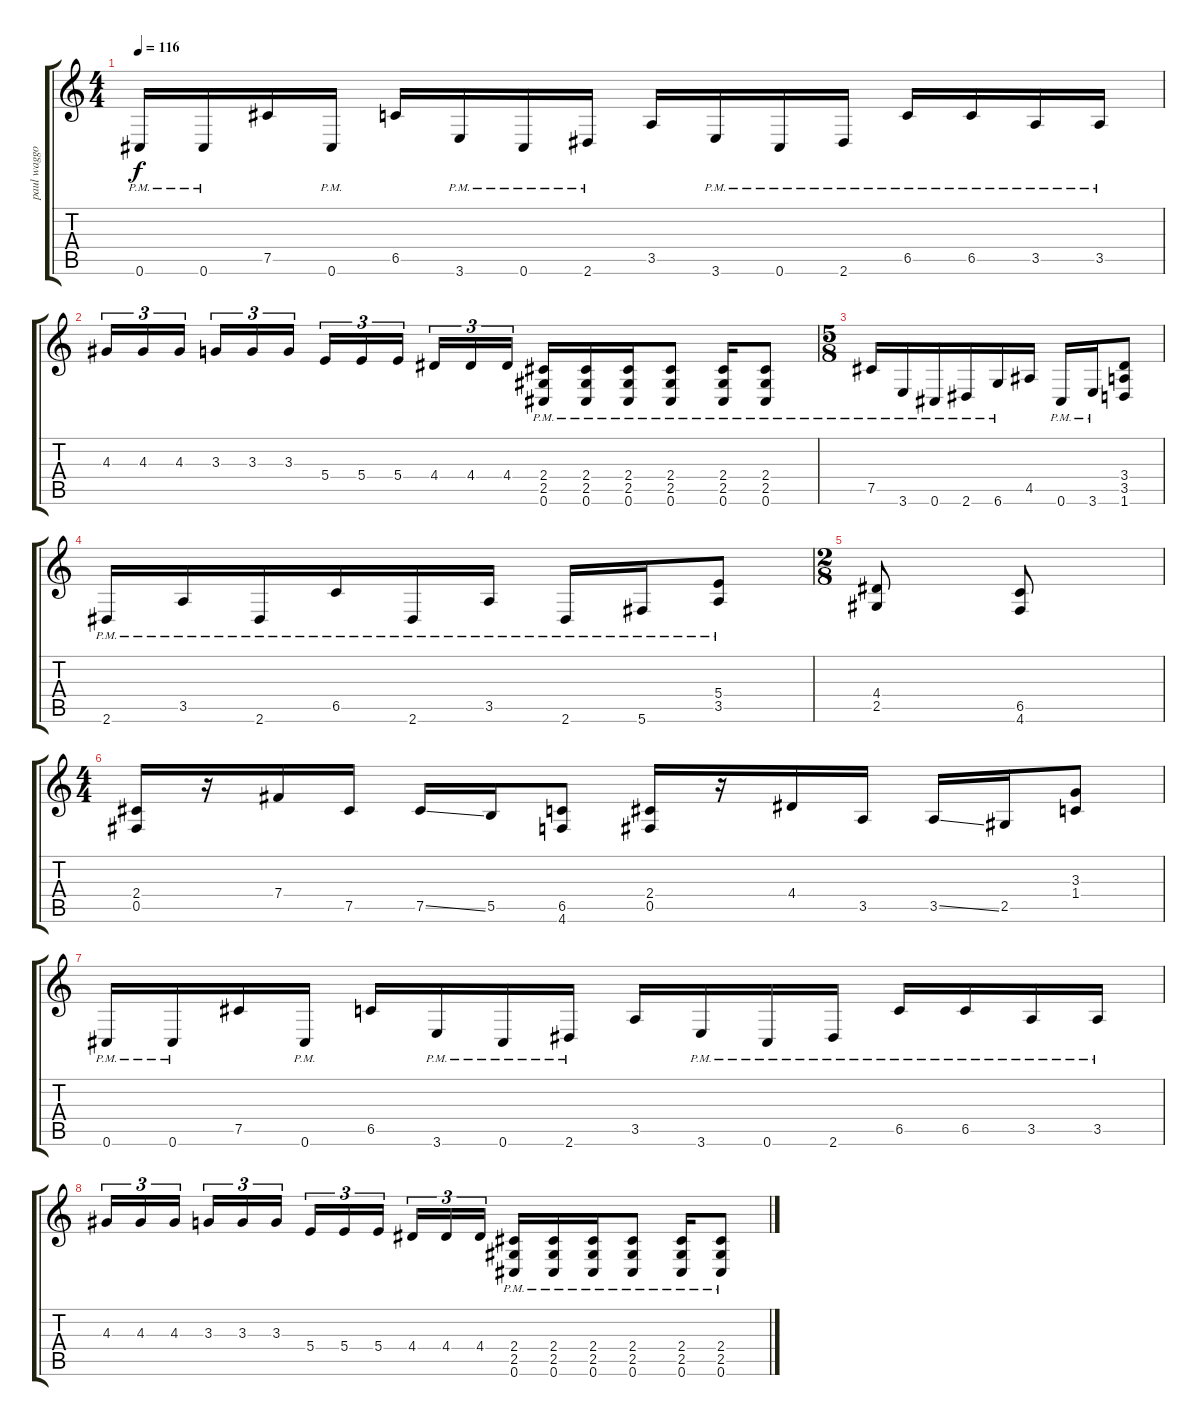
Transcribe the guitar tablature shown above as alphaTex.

\track ("paul waggoner" "paul waggo") {instrument distortionguitar}
\staff {score tabs}
\tuning (Db4 Ab3 E3 B2 Gb2 Db2) {hide}
\ts (4 4)
\tempo 116
\clef g2
\ks c
0.6{pm}.16{dy f} 0.6{pm}.16 7.5.16 0.6{pm}.16 6.5.16 3.6{pm}.16 0.6{pm}.16 2.6{pm}.16 3.5.16 3.6{pm}.16 0.6{pm}.16 2.6{pm}.16 6.5{pm}.16 6.5{pm}.16 3.5{pm}.16 3.5{pm}.16 |
4.3.16{tu (3 2)} 4.3.16{tu (3 2)} 4.3.16{tu (3 2) beam splitsecondary} 3.3.16{tu (3 2)} 3.3.16{tu (3 2)} 3.3.16{tu (3 2)} 5.4.16{tu (3 2)} 5.4.16{tu (3 2)} 5.4.16{tu (3 2) beam splitsecondary} 4.4.16{tu (3 2)} 4.4.16{tu (3 2)} 4.4.16{tu (3 2)} (2.4{pm} 2.5{pm} 0.6{pm}).16 (2.4{pm} 2.5{pm} 0.6{pm}).16 (2.4{pm} 2.5{pm} 0.6{pm}).16 (2.4{pm} 2.5{pm} 0.6{pm}).8 (2.4{pm} 2.5{pm} 0.6{pm}).16 (2.4{pm} 2.5{pm} 0.6{pm}).8 |
\ts (5 8)
7.5{pm}.16 3.6{pm}.16 0.6{pm}.16 2.6{pm}.16 6.6{pm}.16 4.5.16 0.6{pm}.16 3.6{pm}.16 (3.4 3.5 1.6).8 |
2.6{pm}.16 3.5{pm}.16 2.6{pm}.16 6.5{pm}.16 2.6{pm}.16 3.5{pm}.16 2.6{pm}.16 5.6{pm}.16 (5.4{pm} 3.5{pm}).8 |
\ts (2 8)
(4.4 2.5).8 (6.5 4.6).8 |
\ts (4 4)
(2.4 0.5).16 r.16 7.4.16 7.5.16 7.5{ss}.16 5.5.16 (6.5 4.6).8 (2.4 0.5).16 r.16 4.4.16 3.5.16 3.5{ss}.16 2.5.16 (3.3 1.4).8 |
0.6{pm}.16 0.6{pm}.16 7.5.16 0.6{pm}.16 6.5.16 3.6{pm}.16 0.6{pm}.16 2.6{pm}.16 3.5.16 3.6{pm}.16 0.6{pm}.16 2.6{pm}.16 6.5{pm}.16 6.5{pm}.16 3.5{pm}.16 3.5{pm}.16 |
4.3.16{tu (3 2)} 4.3.16{tu (3 2)} 4.3.16{tu (3 2) beam splitsecondary} 3.3.16{tu (3 2)} 3.3.16{tu (3 2)} 3.3.16{tu (3 2)} 5.4.16{tu (3 2)} 5.4.16{tu (3 2)} 5.4.16{tu (3 2) beam splitsecondary} 4.4.16{tu (3 2)} 4.4.16{tu (3 2)} 4.4.16{tu (3 2)} (2.4{pm} 2.5{pm} 0.6{pm}).16 (2.4{pm} 2.5{pm} 0.6{pm}).16 (2.4{pm} 2.5{pm} 0.6{pm}).16 (2.4{pm} 2.5{pm} 0.6{pm}).8 (2.4{pm} 2.5{pm} 0.6{pm}).16 (2.4{pm} 2.5{pm} 0.6{pm}).8
